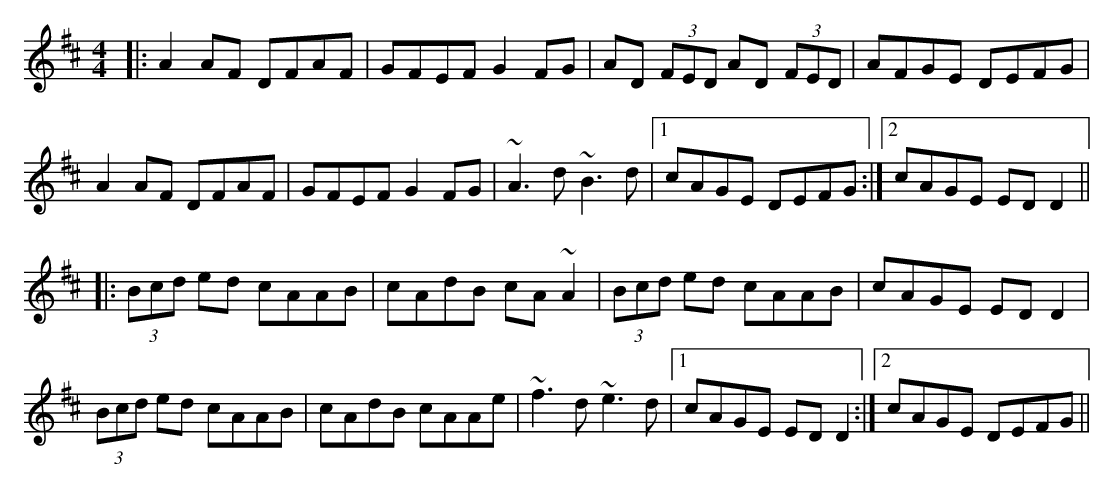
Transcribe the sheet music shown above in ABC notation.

X:1
M:4/4
K:D
|:A2AF DFAF|GFEF G2FG|AD (3FED AD (3FED|AFGE DEFG|
A2AF DFAF|GFEF G2FG|~A3d ~B3d|1 cAGE DEFG:|2 cAGE EDD2||
|:(3Bcd ed cAAB|cAdB cA~A2|(3Bcd ed cAAB|cAGE EDD2|
(3Bcd ed cAAB|cAdB cAAe|~f3d ~e3d|1 cAGE EDD2:|2 cAGE DEFG||
